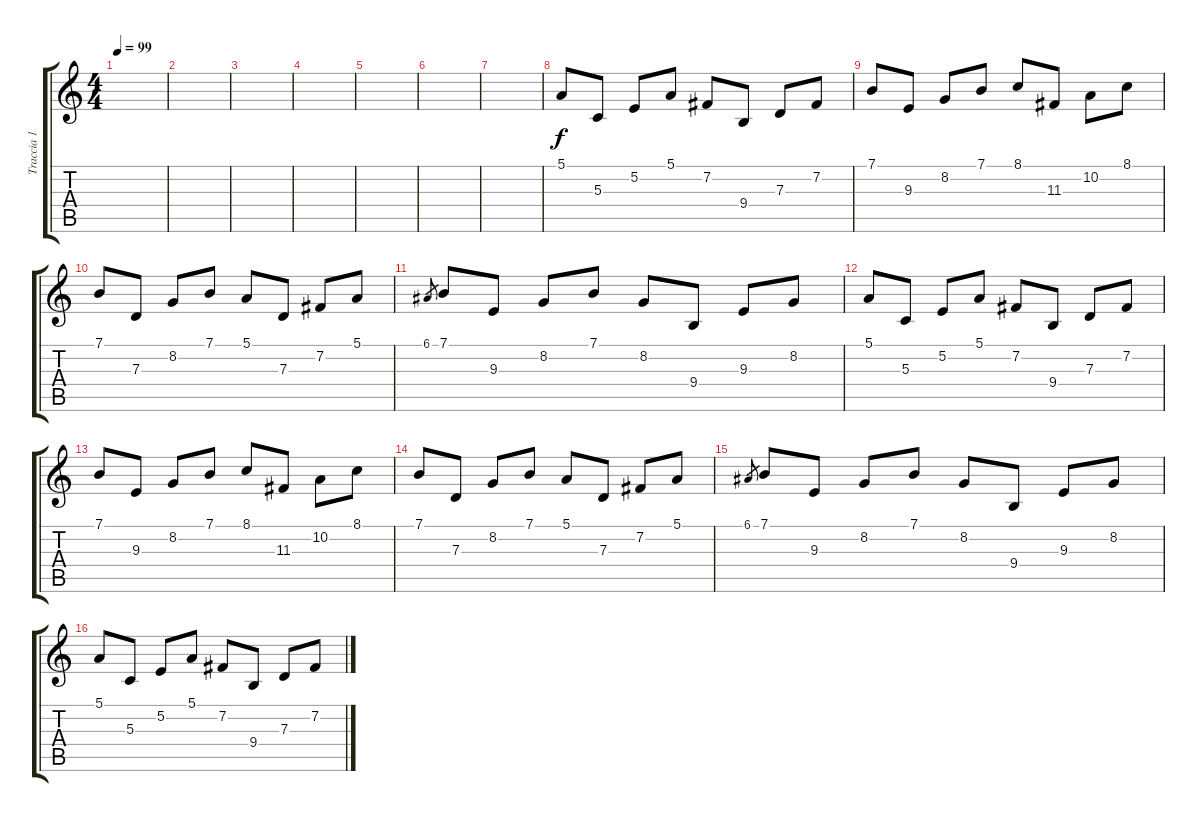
\track ("Traccia 1" "Traccia 1") {instrument drawbarorgan}
\staff {score tabs}
\tuning (E4 B3 G3 D3 A2 E2) {hide}
\ts (4 4)
\tempo 99
\clef g2
\ks c
|
|
|
|
|
|
|
5.1.8 5.3.8 5.2.8 5.1.8 7.2.8 9.4.8 7.3.8 7.2.8 |
7.1.8 9.3.8 8.2.8 7.1.8 8.1.8 11.3.8 10.2.8 8.1.8 |
7.1.8 7.3.8 8.2.8 7.1.8 5.1.8 7.3.8 7.2.8 5.1.8 |
6.1.8{gr} 7.1.8 9.3.8 8.2.8 7.1.8 8.2.8 9.4.8 9.3.8 8.2.8 |
5.1.8 5.3.8 5.2.8 5.1.8 7.2.8 9.4.8 7.3.8 7.2.8 |
7.1.8 9.3.8 8.2.8 7.1.8 8.1.8 11.3.8 10.2.8 8.1.8 |
7.1.8 7.3.8 8.2.8 7.1.8 5.1.8 7.3.8 7.2.8 5.1.8 |
6.1.8{gr} 7.1.8 9.3.8 8.2.8 7.1.8 8.2.8 9.4.8 9.3.8 8.2.8 |
5.1.8 5.3.8 5.2.8 5.1.8 7.2.8 9.4.8 7.3.8 7.2.8
